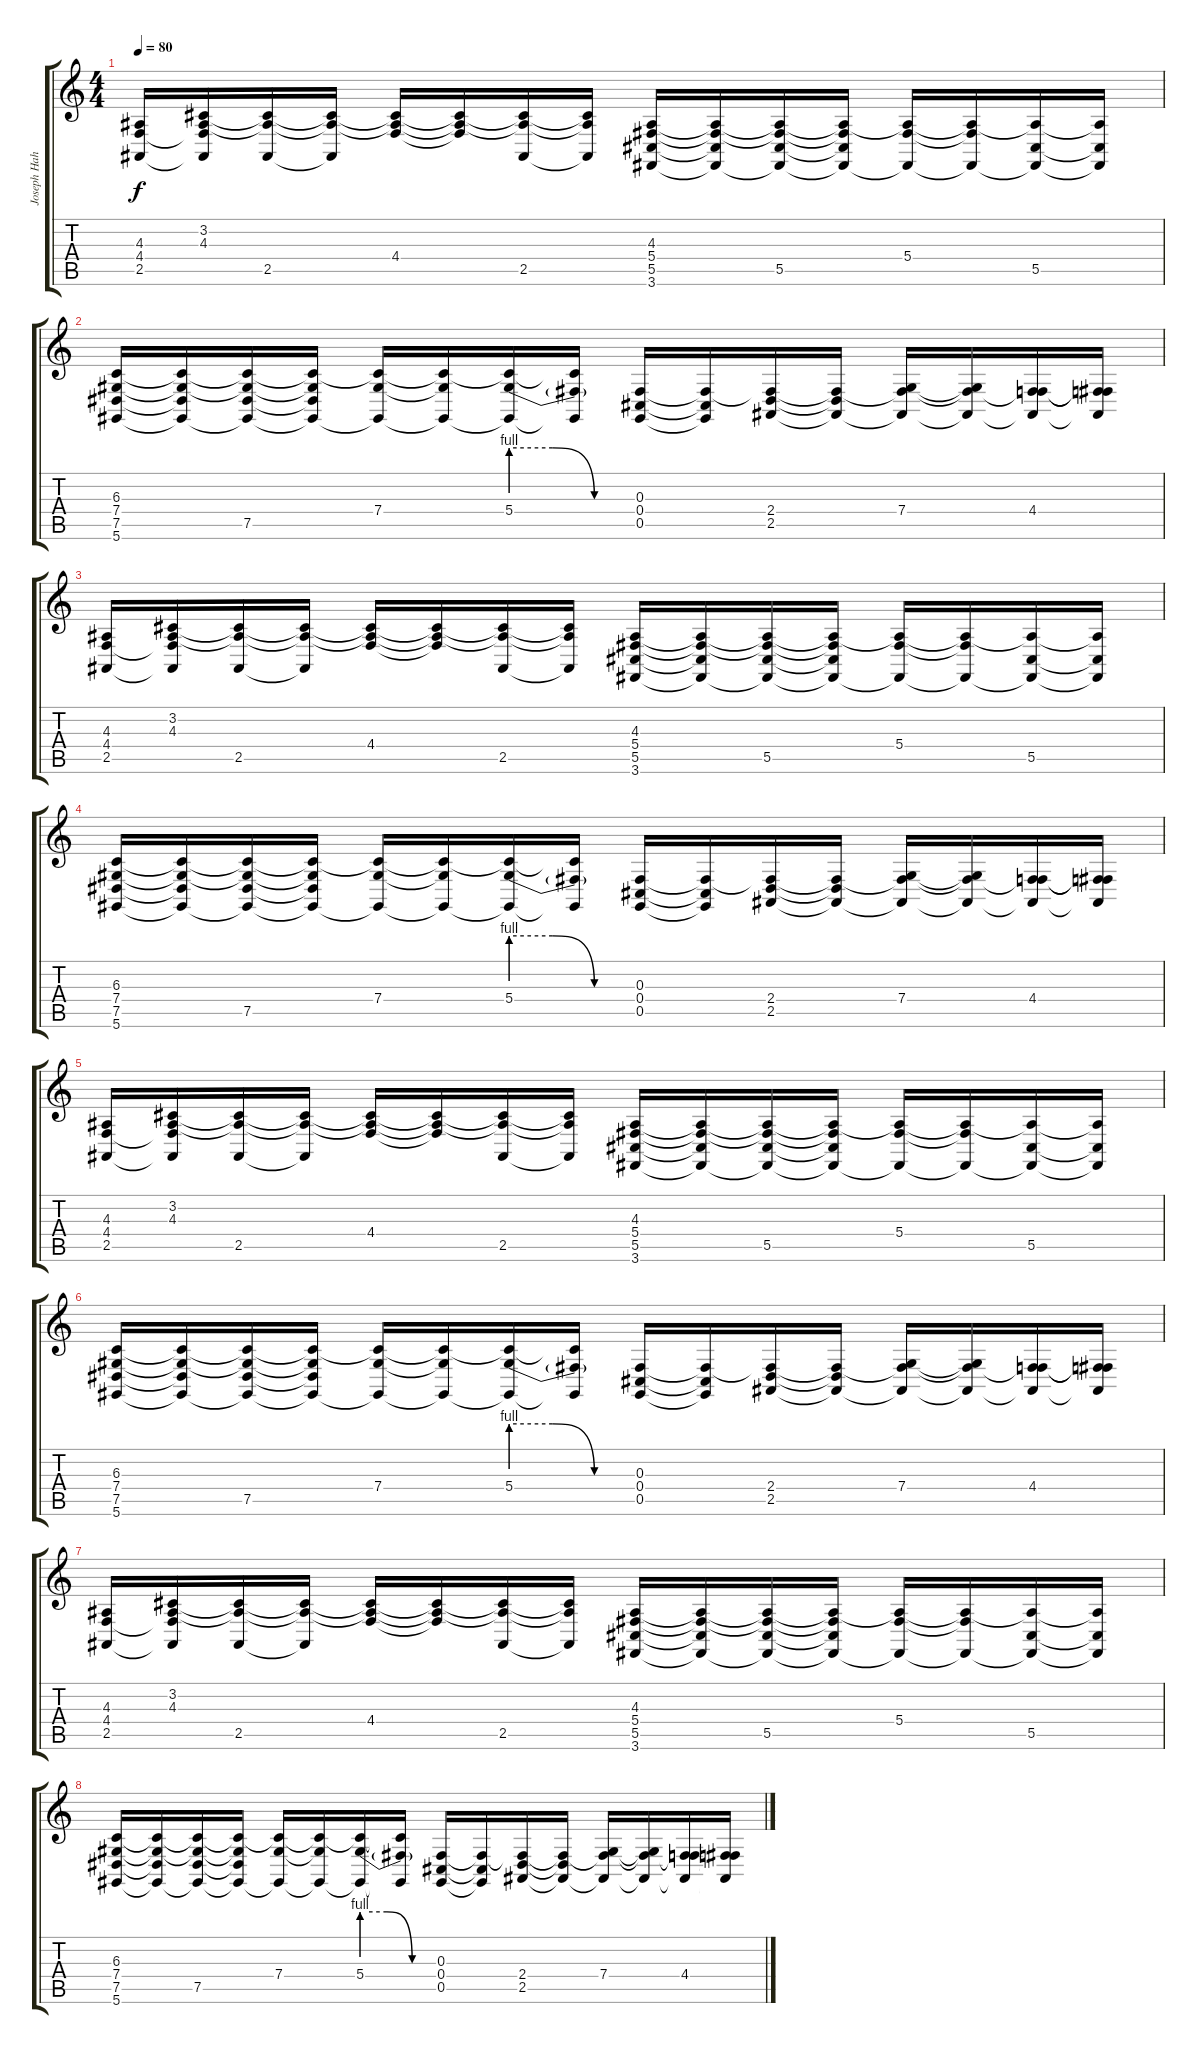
\track ("Joseph Hahn (Additional Sample)" "Joseph Hah") {instrument pad2warm}
\staff {score tabs}
\tuning (Eb4 Bb3 Gb3 Db3 Ab2 Eb2) {hide}
\ts (4 4)
\tempo 80
\clef g2
\ks c
(4.3 4.4 2.5).16{dy f instrument pad2warm} (3.2 4.3 4.4{t} 2.5{t}).16 (3.2{t} 4.3{t} 2.5).16 (3.2{t} 4.3{t} 2.5{t}).16 (3.2{t} 4.3{t} 4.4).16 (3.2{t} 4.3{t} 4.4{t}).16 (3.2{t} 4.3{t} 2.5).16 (3.2{t} 4.3{t} 2.5{t}).16 (4.3 5.4 5.5 3.6).16 (4.3{t} 5.4{t} 5.5{t} 3.6{t}).16 (4.3{t} 5.4{t} 5.5 3.6{t}).16 (4.3{t} 5.4{t} 5.5{t} 3.6{t}).16 (4.3{t} 5.4 3.6{t}).16 (4.3{t} 5.4{t} 3.6{t}).16 (4.3{t} 5.5 3.6{t}).16 (4.3{t} 5.5{t} 3.6{t}).16 |
(6.3 7.4 7.5 5.6).16 (6.3{t} 7.4{t} 7.5{t} 5.6{t}).16 (6.3{t} 7.4{t} 7.5 5.6{t}).16 (6.3{t} 7.4{t} 7.5{t} 5.6{t}).16 (6.3{t} 7.4 5.6{t}).16 (6.3{t} 7.4{t} 5.6{t}).16 (6.3{t} 5.4{be (custom 0 4 20 4 40 0 60 0)} 5.6{t}).16 (6.3{t} 5.4{t} 5.6{t}).16 (0.3 0.4 0.5).16 (0.3{t} 0.4{t} 0.5{t}).16 (0.3{t} 2.4 2.5).16 (0.3{t} 2.4{t} 2.5{t}).16 (0.3{t} 7.4 2.5{t}).16 (0.3{t} 7.4{t} 2.5{t}).16 (0.3{t} 4.4 2.5{t}).16 (0.3{t} 4.4{t} 2.5{t}).16 |
(4.3 4.4 2.5).16 (3.2 4.3 4.4{t} 2.5{t}).16 (3.2{t} 4.3{t} 2.5).16 (3.2{t} 4.3{t} 2.5{t}).16 (3.2{t} 4.3{t} 4.4).16 (3.2{t} 4.3{t} 4.4{t}).16 (3.2{t} 4.3{t} 2.5).16 (3.2{t} 4.3{t} 2.5{t}).16 (4.3 5.4 5.5 3.6).16 (4.3{t} 5.4{t} 5.5{t} 3.6{t}).16 (4.3{t} 5.4{t} 5.5 3.6{t}).16 (4.3{t} 5.4{t} 5.5{t} 3.6{t}).16 (4.3{t} 5.4 3.6{t}).16 (4.3{t} 5.4{t} 3.6{t}).16 (4.3{t} 5.5 3.6{t}).16 (4.3{t} 5.5{t} 3.6{t}).16 |
(6.3 7.4 7.5 5.6).16 (6.3{t} 7.4{t} 7.5{t} 5.6{t}).16 (6.3{t} 7.4{t} 7.5 5.6{t}).16 (6.3{t} 7.4{t} 7.5{t} 5.6{t}).16 (6.3{t} 7.4 5.6{t}).16 (6.3{t} 7.4{t} 5.6{t}).16 (6.3{t} 5.4{be (custom 0 4 20 4 40 0 60 0)} 5.6{t}).16 (6.3{t} 5.4{t} 5.6{t}).16 (0.3 0.4 0.5).16 (0.3{t} 0.4{t} 0.5{t}).16 (0.3{t} 2.4 2.5).16 (0.3{t} 2.4{t} 2.5{t}).16 (0.3{t} 7.4 2.5{t}).16 (0.3{t} 7.4{t} 2.5{t}).16 (0.3{t} 4.4 2.5{t}).16 (0.3{t} 4.4{t} 2.5{t}).16 |
(4.3 4.4 2.5).16 (3.2 4.3 4.4{t} 2.5{t}).16 (3.2{t} 4.3{t} 2.5).16 (3.2{t} 4.3{t} 2.5{t}).16 (3.2{t} 4.3{t} 4.4).16 (3.2{t} 4.3{t} 4.4{t}).16 (3.2{t} 4.3{t} 2.5).16 (3.2{t} 4.3{t} 2.5{t}).16 (4.3 5.4 5.5 3.6).16 (4.3{t} 5.4{t} 5.5{t} 3.6{t}).16 (4.3{t} 5.4{t} 5.5 3.6{t}).16 (4.3{t} 5.4{t} 5.5{t} 3.6{t}).16 (4.3{t} 5.4 3.6{t}).16 (4.3{t} 5.4{t} 3.6{t}).16 (4.3{t} 5.5 3.6{t}).16 (4.3{t} 5.5{t} 3.6{t}).16 |
(6.3 7.4 7.5 5.6).16 (6.3{t} 7.4{t} 7.5{t} 5.6{t}).16 (6.3{t} 7.4{t} 7.5 5.6{t}).16 (6.3{t} 7.4{t} 7.5{t} 5.6{t}).16 (6.3{t} 7.4 5.6{t}).16 (6.3{t} 7.4{t} 5.6{t}).16 (6.3{t} 5.4{be (custom 0 4 20 4 40 0 60 0)} 5.6{t}).16 (6.3{t} 5.4{t} 5.6{t}).16 (0.3 0.4 0.5).16 (0.3{t} 0.4{t} 0.5{t}).16 (0.3{t} 2.4 2.5).16 (0.3{t} 2.4{t} 2.5{t}).16 (0.3{t} 7.4 2.5{t}).16 (0.3{t} 7.4{t} 2.5{t}).16 (0.3{t} 4.4 2.5{t}).16 (0.3{t} 4.4{t} 2.5{t}).16 |
(4.3 4.4 2.5).16 (3.2 4.3 4.4{t} 2.5{t}).16 (3.2{t} 4.3{t} 2.5).16 (3.2{t} 4.3{t} 2.5{t}).16 (3.2{t} 4.3{t} 4.4).16 (3.2{t} 4.3{t} 4.4{t}).16 (3.2{t} 4.3{t} 2.5).16 (3.2{t} 4.3{t} 2.5{t}).16 (4.3 5.4 5.5 3.6).16 (4.3{t} 5.4{t} 5.5{t} 3.6{t}).16 (4.3{t} 5.4{t} 5.5 3.6{t}).16 (4.3{t} 5.4{t} 5.5{t} 3.6{t}).16 (4.3{t} 5.4 3.6{t}).16 (4.3{t} 5.4{t} 3.6{t}).16 (4.3{t} 5.5 3.6{t}).16 (4.3{t} 5.5{t} 3.6{t}).16 |
(6.3 7.4 7.5 5.6).16 (6.3{t} 7.4{t} 7.5{t} 5.6{t}).16 (6.3{t} 7.4{t} 7.5 5.6{t}).16 (6.3{t} 7.4{t} 7.5{t} 5.6{t}).16 (6.3{t} 7.4 5.6{t}).16 (6.3{t} 7.4{t} 5.6{t}).16 (6.3{t} 5.4{be (custom 0 4 20 4 40 0 60 0)} 5.6{t}).16 (6.3{t} 5.4{t} 5.6{t}).16 (0.3 0.4 0.5).16 (0.3{t} 0.4{t} 0.5{t}).16 (0.3{t} 2.4 2.5).16 (0.3{t} 2.4{t} 2.5{t}).16 (0.3{t} 7.4 2.5{t}).16 (0.3{t} 7.4{t} 2.5{t}).16 (0.3{t} 4.4 2.5{t}).16 (0.3{t} 4.4{t} 2.5{t}).16
